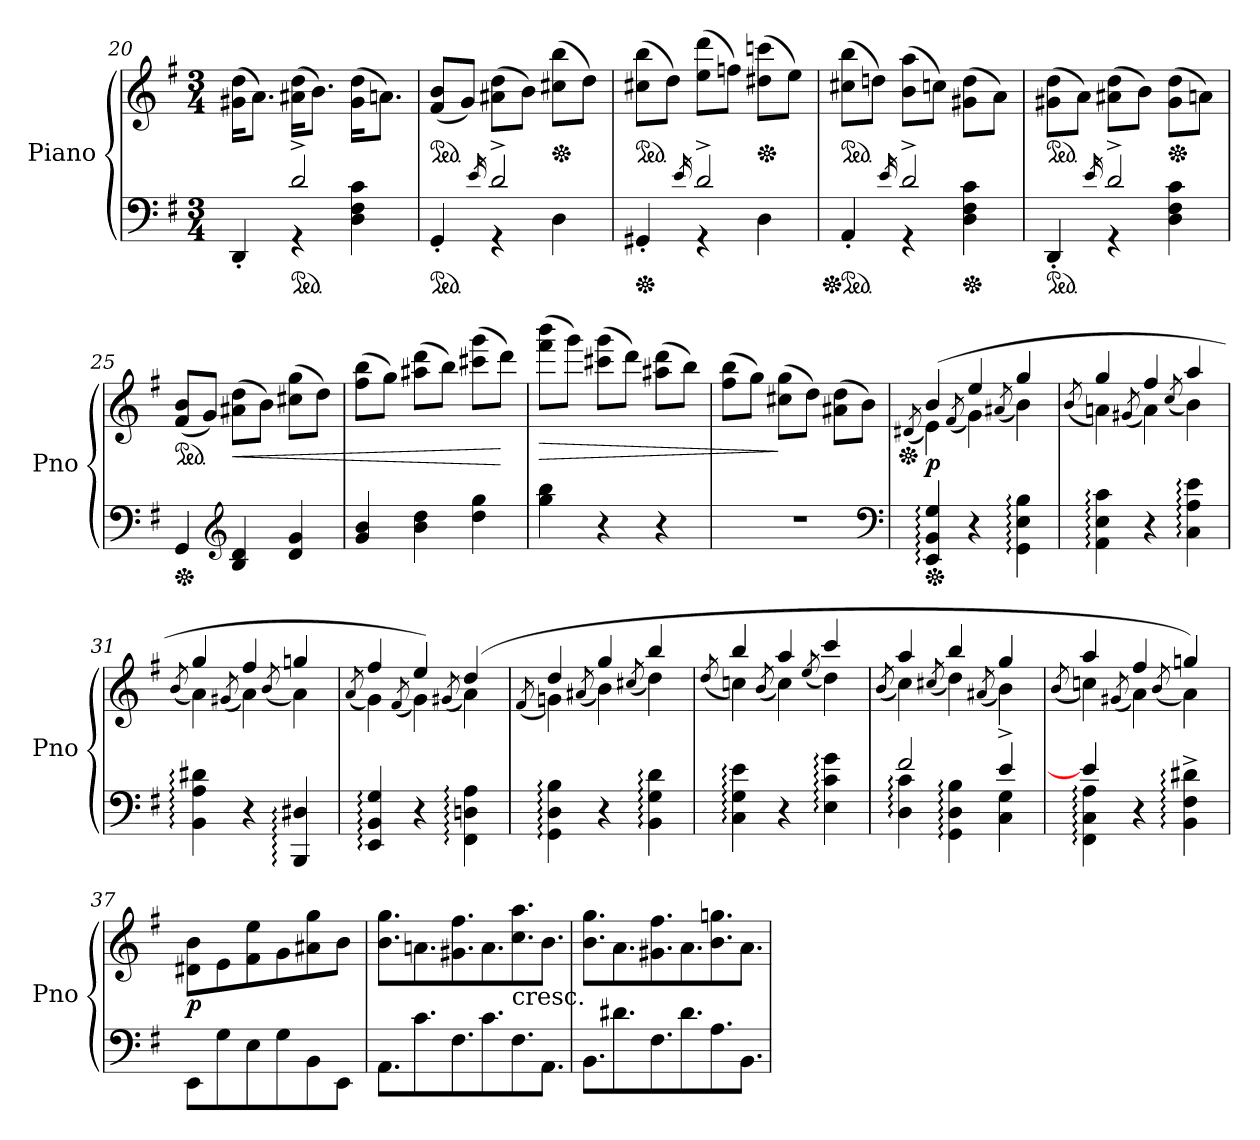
**kern	**kern	**dynam
*part1	*part1	*part1
*staff2	*staff1	*staff1/2
*I"Piano	*	*
*I'Pno	*	*
!!LO:LB:g=z
*clefF4	*clefG2	*
*k[f#]	*k[f#]	*
*G:	*G:	*
*M3/4	*M3/4	*
=20	=20	=20
*^	*	*
4DD'/	4ryy	(16g#X\ 16dd\KL	.
.	.	8.a\J)	.
*ped	*	*	*
2d^/	4rGG	(16a#X\ 16dd\KL	.
.	.	8.b\J)	.
.	4D\ 4F#\ 4c\	(16g#\ 16dd\KL	.
.	.	8.an\J)	.
=21	=21	=21	=21
*ped	*	*	*
*	*	*ped	*
4GG'/	4ryy	(8f#/ 8b/L	.
.	.	8g/J)	.
16qe/	.	.	.
2d^/	4rGG	(8a#X\ 8dd\L	.
.	.	8b\J)	.
*	*	*Xped	*
.	4D\	(8cc#X\ 8bb\L	.
.	.	8dd\J)	.
=22	=22	=22	=22
*Xped	*	*	*
*	*	*ped	*
4GG#X'/	4ryy	(8cc#X\ 8bb\L	.
.	.	8dd\J)	.
16qe/	.	.	.
2d^/	4rGG	(8ee\ 8ddd\L	.
.	.	8ffn\J)	.
*	*	*Xped	*
.	4D\	(8dd#X\ 8cccn\L	.
.	.	8ee\J)	.
=23	=23	=23	=23
*Xped	*	*	*
*ped	*	*	*
*	*	*ped	*
4AA'/	4ryy	(8cc#X\ 8bb\L	.
.	.	8ddn\J)	.
16qe/	.	.	.
2d^/	4rGG	(8b\ 8aa\L	.
.	.	8ccn\J)	.
*Xped	*	*	*
.	4D\ 4F#\ 4c\	(8g#X\ 8dd\L	.
.	.	8a\J)	.
=24	=24	=24	=24
*ped	*	*	*
*	*	*ped	*
4DD'/	4ryy	(8g#X\ 8dd\L	.
.	.	8a\J)	.
16qe/	.	.	.
2d^/	4rGG	(8a#X\ 8dd\L	.
.	.	8b\J)	.
*	*	*Xped	*
.	4D\ 4F#\ 4c\	(8g#\ 8dd\L	.
.	.	8an\J)	.
*v	*v	*	*
!!LO:PB:g=z
=25	=25	=25
*Xped	*	*
*	*ped	*
4GG/	(8f#/ 8b/L	.
.	8g/J)	.
*clefG2	*	*
!	!	!LO:HP:b
4B/ 4d/	(8a#X\ 8dd\L	<
.	8b\J)	.
4d/ 4g/	(8cc#X\ 8gg\L	.
.	8dd\J)	.
=26	=26	=26
4g/ 4b/	(8ff#\ 8bb\L	.
.	8gg\J)	.
4b\ 4dd\	(8aa#X\ 8ddd\L	.
.	8bb\J)	.
4dd\ 4gg\	(8ccc#X\ 8ggg\L	.
.	8ddd\J)	[
=27	=27	=27
!	!	!LO:HP:b
4gg\ 4bb\	(8fff#\ 8bbb\L	>
.	8ggg\J)	.
4r	(8ccc#X\ 8ggg\L	.
.	8ddd\J)	.
4r	(8aa#X\ 8ddd\L	.
.	8bb\J)	.
=28	=28	=28
2.r	(8ff#\ 8bb\L	.
.	8gg\J)	.
.	(8cc#X\ 8gg\L	]
.	8dd\J)	.
.	(8a#X\ 8dd\L	.
.	8b\J)	.
*clefF4	*	*
=29	=29	=29
*	*^	*
*	*Xped	*	*
.	.	(8qd#X/	.
*	*v	*v	*
*Xped	*	*
*	*^	*
!	!	!	!LO:DY:b
4EE/: 4BB/: 4G/:	(4b/	4e\)	p
.	.	(8qf#/	.
4r	4ee/	4g\)	.
.	.	(8qa#X/	.
4GG\: 4E\: 4B\:	4gg/	4b\)	.
=30	=30	=30	=30
.	.	(8qb/	.
4AA\: 4E\: 4c\:	4gg/	4an\)	.
.	.	(8qg#X/	.
4r	4ff#/	4a\)	.
.	.	(8qcc/	.
4C\: 4A\: 4e\:	4aa/	4b\)	.
!!LO:LB:g=z	!!
=31	=31	=31	=31
.	.	(8qb/	.
4BB\: 4A\: 4d#X\:	4gg/	4a\)	.
.	.	(8qg#X/	.
4r	4ff#/	4a\)	.
.	.	(8qb/	.
4BBB/: 4D#X/:	4ggn/	4a\)	.
=32	=32	=32	=32
.	.	(8qa/	.
4EE/: 4BB/: 4G/:	4ff#/	4g\)	.
.	.	(8qf#/	.
4r	4ee/)	4g\)	.
.	.	(8qg#X/	.
4FF#\: 4Dn\: 4A\:	(4dd/	4a\)	.
=33	=33	=33	=33
.	.	(8qf#/	.
4GG\: 4D\: 4B\:	4dd/	4gn\)	.
.	.	(8qa#X/	.
4r	4gg/	4b\)	.
.	.	(8qcc#X/	.
4BB\: 4G\: 4d\:	4bb/	4dd\)	.
=34	=34	=34	=34
.	.	(8qdd/	.
4C\: 4G\: 4e\:	4bb/	4ccn\)	.
.	.	(8qb/	.
4r	4aa/	4cc\)	.
.	.	(8qee/	.
4E\: 4c\: 4g\:	4ccc/	4dd\)	.
=35	=35	=35	=35
.	.	(8qb/	.
*^	*	*	*
2f#/	4D\: 4c\:	4aa/	4cc\)	.
.	.	.	(8qcc#X/	.
.	4GG\: 4D\: 4B\:	4bb/	4dd\)	.
.	.	.	(8qa#X/	.
4C/yy:^ 4G/yy:^ [4e/:^	4C\ 4G\	4gg/	4b\)	.
=36	=36	=36	=36	=36
.	.	.	(8qb/	.
4e/]	4FF#\: 4C\: 4A\:	4aa/	4ccn\)	.
.	.	.	(8qg#X/	.
4r	2ryy	4ff#/	4a\)	.
.	.	.	(8qb/	.
4BB\:^ 4F#\:^ 4d#X\:^	.	4ggn/)	4a\)	.
*v	*v	*	*	*
!!LO:LB:g=z
=37	=37	=37	=37
!	!	!	!LO:DY:b
*	*v	*v	*
8EE\L	8d#X\ 8b\L	p
8G\	8e\	.
8E\	8f#\ 8ee\	.
8G\	8g\	.
8BB\	8a#X\ 8gg\	.
8EE\J	8b\J	.
=38	=38	=38
*Xtuplet	*Xtuplet	*
12.AA\L	12.b\ 12.gg\L	.
12.c\	12.an\	.
12.F#\	12.g#X\ 12.ff#\	.
12.c\	12.a\	.
!	!LO:TX:b:t=cresc.	!
12.F#\	12.cc\ 12.aa\	.
12.AA\J	12.b\J	.
=39	=39	=39
12.BB\L	12.b\ 12.gg\L	.
12.d#X\	12.a\	.
12.F#\	12.g#X\ 12.ff#\	.
12.d#\	12.a\	.
12.A\	12.b\ 12.ggn\	.
12.BB\J	12.a\J	.
=	=	=
*-	*-	*-
